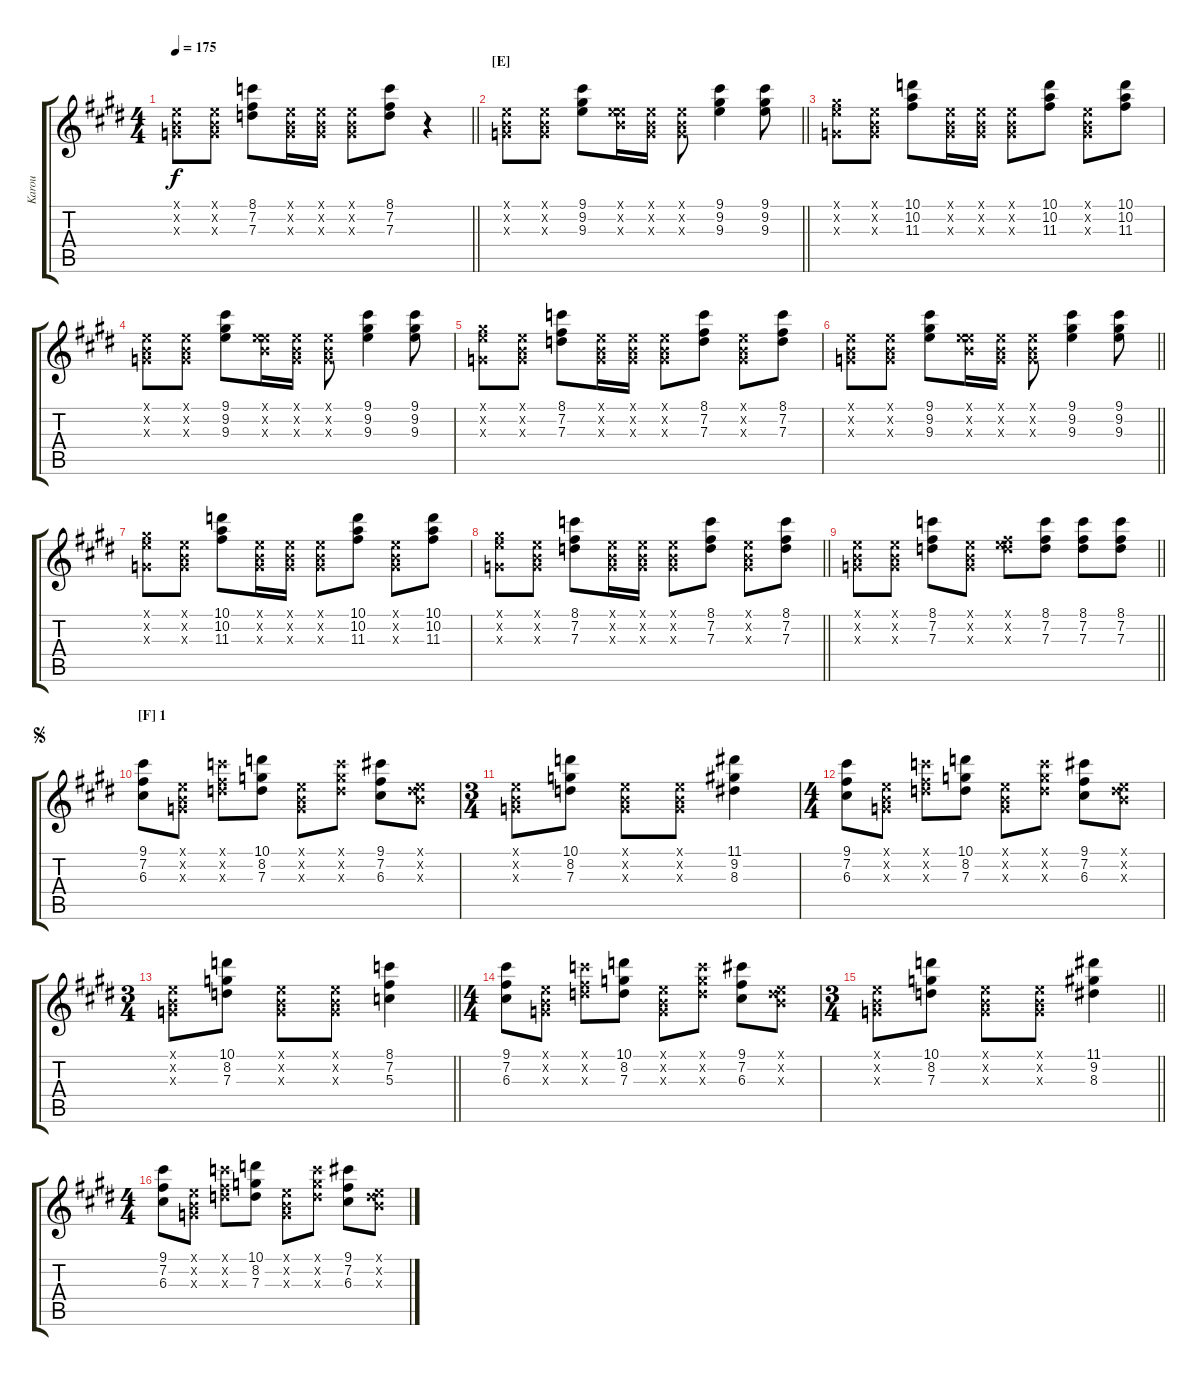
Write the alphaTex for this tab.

\track ("Karou" "Karou") {instrument distortionguitar}
\staff {score tabs}
\tuning (E4 B3 G3 D3 A2 E2) {hide}
\ts (4 4)
\tempo 175
\clef g2
\barLineRight lightlight
\ks c#minor
(0.1{x} 0.2{x} 0.3{x}).8{dy f} (0.1{x} 0.2{x} 0.3{x}).8 (8.1 7.2 7.3).8 (0.1{x} 0.2{x} 0.3{x}).16 (0.1{x} 0.2{x} 0.3{x}).16 (0.1{x} 0.2{x} 0.3{x}).8 (8.1 7.2 7.3).8 r.4 |
\section ("" "[E]")
\barLineRight lightlight
(0.1{x} 0.2{x} 0.3{x}).8 (0.1{x} 0.2{x} 0.3{x}).8 (9.1 9.2 9.3).8 (0.1{x} 0.2{x} 9.3{x}).16 (0.1{x} 0.2{x} 0.3{x}).16 (0.1{x} 0.2{x} 0.3{x}).8 (9.1 9.2 9.3).4 (9.1 9.2 9.3).8 |
(0.1{x} 9.2{x} 0.3{x}).8 (0.1{x} 0.2{x} 0.3{x}).8 (10.1 10.2 11.3).8 (0.1{x} 0.2{x} 0.3{x}).16 (0.1{x} 0.2{x} 0.3{x}).16 (0.1{x} 0.2{x} 0.3{x}).8 (10.1 10.2 11.3).8 (0.1{x} 0.2{x} 0.3{x}).8 (10.1 10.2 11.3).8 |
(0.1{x} 0.2{x} 0.3{x}).8 (0.1{x} 0.2{x} 0.3{x}).8 (9.1 9.2 9.3).8 (0.1{x} 0.2{x} 9.3{x}).16 (0.1{x} 0.2{x} 0.3{x}).16 (0.1{x} 0.2{x} 0.3{x}).8 (9.1 9.2 9.3).4 (9.1 9.2 9.3).8 |
(0.1{x} 9.2{x} 0.3{x}).8 (0.1{x} 0.2{x} 0.3{x}).8 (8.1 7.2 7.3).8 (0.1{x} 0.2{x} 0.3{x}).16 (0.1{x} 0.2{x} 0.3{x}).16 (0.1{x} 0.2{x} 0.3{x}).8 (8.1 7.2 7.3).8 (0.1{x} 0.2{x} 0.3{x}).8 (8.1 7.2 7.3).8 |
\barLineRight lightlight
(0.1{x} 0.2{x} 0.3{x}).8 (0.1{x} 0.2{x} 0.3{x}).8 (9.1 9.2 9.3).8 (0.1{x} 0.2{x} 9.3{x}).16 (0.1{x} 0.2{x} 0.3{x}).16 (0.1{x} 0.2{x} 0.3{x}).8 (9.1 9.2 9.3).4 (9.1 9.2 9.3).8 |
(0.1{x} 9.2{x} 0.3{x}).8 (0.1{x} 0.2{x} 0.3{x}).8 (10.1 10.2 11.3).8 (0.1{x} 0.2{x} 0.3{x}).16 (0.1{x} 0.2{x} 0.3{x}).16 (0.1{x} 0.2{x} 0.3{x}).8 (10.1 10.2 11.3).8 (0.1{x} 0.2{x} 0.3{x}).8 (10.1 10.2 11.3).8 |
\barLineRight lightlight
(0.1{x} 9.2{x} 0.3{x}).8 (0.1{x} 0.2{x} 0.3{x}).8 (8.1 7.2 7.3).8 (0.1{x} 0.2{x} 0.3{x}).16 (0.1{x} 0.2{x} 0.3{x}).16 (0.1{x} 0.2{x} 0.3{x}).8 (8.1 7.2 7.3).8 (0.1{x} 0.2{x} 0.3{x}).8 (8.1 7.2 7.3).8 |
\barLineRight lightlight
(0.1{x} 0.2{x} 0.3{x}).8 (0.1{x} 0.2{x} 0.3{x}).8 (8.1 7.2 7.3).8 (0.1{x} 0.2{x} 0.3{x}).8 (0.1{x} 7.2{x} 7.3{x}).8 (8.1 7.2 7.3).8 (8.1 7.2 7.3).8 (8.1 7.2 7.3).8 |
\section ("" "[F] 1")
\jump segno
(9.1 7.2 6.3).8 (0.1{x} 0.2{x} 0.3{x}).8 (8.1{x} 7.2{x} 7.3{x}).8 (10.1 8.2 7.3).8 (0.1{x} 0.2{x} 0.3{x}).8 (8.1{x} 8.2{x} 7.3{x}).8 (9.1 7.2 6.3).8 (0.1{x} 0.2{x} 7.3{x}).8 |
\ts (3 4)
(0.1{x} 0.2{x} 0.3{x}).8 (10.1 8.2 7.3).8 (0.1{x} 0.2{x} 0.3{x}).8 (0.1{x} 0.2{x} 0.3{x}).8 (11.1 9.2 8.3).4 |
\ts (4 4)
(9.1 7.2 6.3).8 (0.1{x} 0.2{x} 0.3{x}).8 (8.1{x} 7.2{x} 7.3{x}).8 (10.1 8.2 7.3).8 (0.1{x} 0.2{x} 0.3{x}).8 (8.1{x} 8.2{x} 7.3{x}).8 (9.1 7.2 6.3).8 (0.1{x} 0.2{x} 7.3{x}).8 |
\ts (3 4)
\barLineRight lightlight
(0.1{x} 0.2{x} 0.3{x}).8 (10.1 8.2 7.3).8 (0.1{x} 0.2{x} 0.3{x}).8 (0.1{x} 0.2{x} 0.3{x}).8 (8.1 7.2 5.3).4 |
\ts (4 4)
(9.1 7.2 6.3).8 (0.1{x} 0.2{x} 0.3{x}).8 (8.1{x} 7.2{x} 7.3{x}).8 (10.1 8.2 7.3).8 (0.1{x} 0.2{x} 0.3{x}).8 (8.1{x} 8.2{x} 7.3{x}).8 (9.1 7.2 6.3).8 (0.1{x} 0.2{x} 7.3{x}).8 |
\ts (3 4)
\barLineRight lightlight
(0.1{x} 0.2{x} 0.3{x}).8 (10.1 8.2 7.3).8 (0.1{x} 0.2{x} 0.3{x}).8 (0.1{x} 0.2{x} 0.3{x}).8 (11.1 9.2 8.3).4 |
\ts (4 4)
(9.1 7.2 6.3).8 (0.1{x} 0.2{x} 0.3{x}).8 (8.1{x} 7.2{x} 7.3{x}).8 (10.1 8.2 7.3).8 (0.1{x} 0.2{x} 0.3{x}).8 (8.1{x} 8.2{x} 7.3{x}).8 (9.1 7.2 6.3).8 (0.1{x} 0.2{x} 7.3{x}).8
